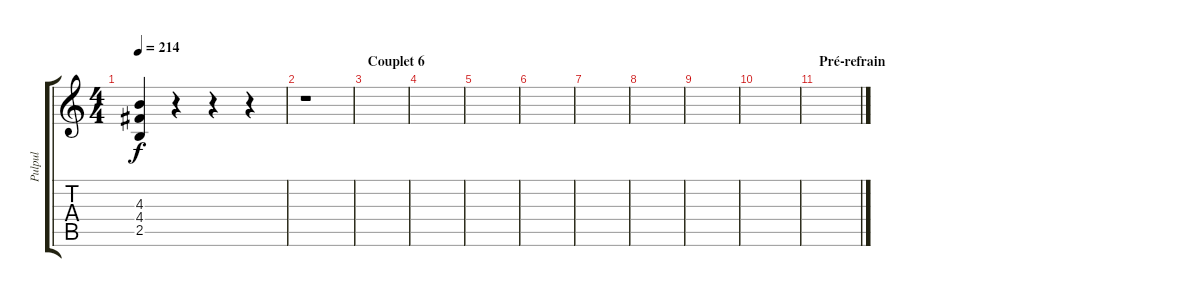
\track ("Pulpul" "Pulpul") {instrument overdrivenguitar}
\staff {score tabs}
\tuning (E4 B3 G3 D3 A2 E2) {hide}
\ts (4 4)
\tempo 214
\clef g2
\ks c
(4.3 4.4 2.5).4{dy f} r.4 r.4 r.4 |
r.1 |
\section ("" "Couplet 6")
|
|
|
|
|
|
|
|
\section ("" "Pré-refrain")
